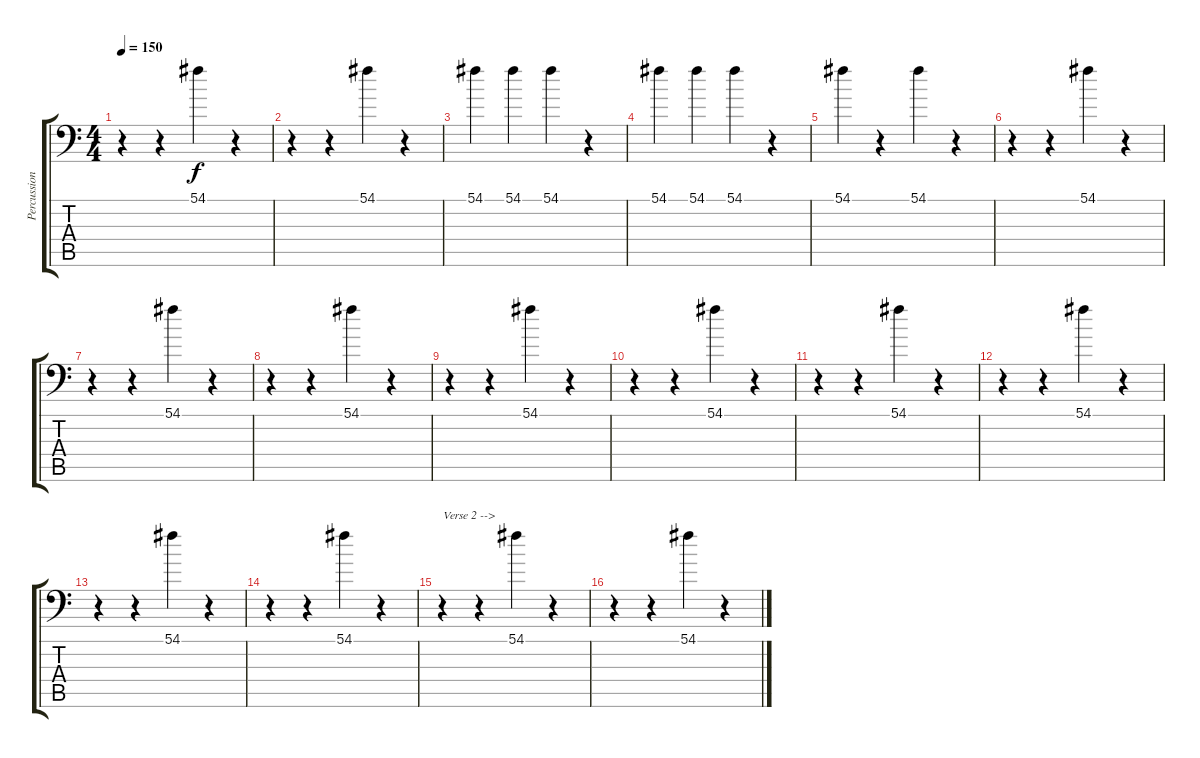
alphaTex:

\track ("Percussion" "Percussion") {instrument acousticgrandpiano}
\staff {score tabs}
\tuning (C-1 C-1 C-1 C-1 C-1 C-1) {hide}
\ts (4 4)
\tempo 150
\clef f4
\ks c
r.4{dy f} r.4 54.1.4 r.4 |
r.4 r.4 54.1.4 r.4 |
54.1.4 54.1.4 54.1.4 r.4 |
54.1.4 54.1.4 54.1.4 r.4 |
54.1.4 r.4 54.1.4 r.4 |
r.4 r.4 54.1.4 r.4 |
r.4 r.4 54.1.4 r.4 |
r.4 r.4 54.1.4 r.4 |
r.4 r.4 54.1.4 r.4 |
r.4 r.4 54.1.4 r.4 |
r.4 r.4 54.1.4 r.4 |
r.4 r.4 54.1.4 r.4 |
r.4 r.4 54.1.4 r.4 |
r.4 r.4 54.1.4 r.4 |
r.4{txt "Verse 2 -->"} r.4 54.1.4 r.4 |
r.4 r.4 54.1.4 r.4
